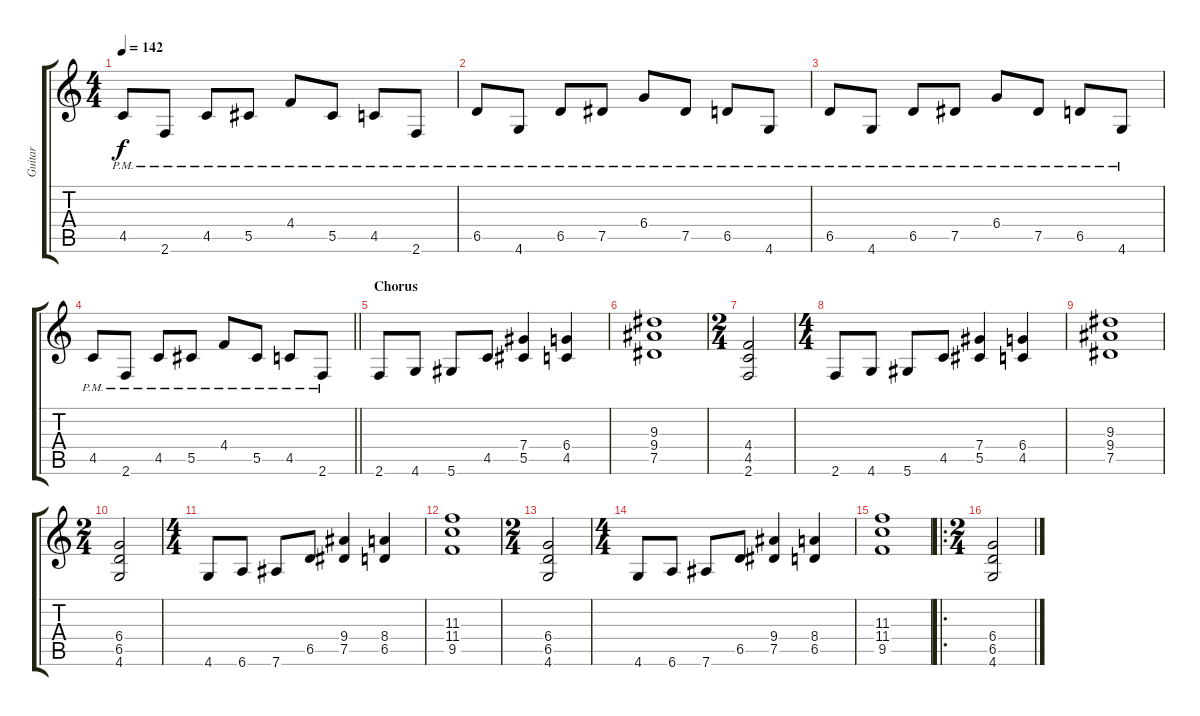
\track ("Guitar" "Guitar") {instrument distortionguitar}
\staff {score tabs}
\tuning (Eb4 Bb3 Gb3 Db3 Ab2 Eb2) {hide}
\ts (4 4)
\tempo 142
\clef g2
\ks c
4.5{pm}.8{dy f} 2.6{pm}.8 4.5{pm}.8 5.5{pm}.8 4.4{pm}.8 5.5{pm}.8 4.5{pm}.8 2.6{pm}.8 |
6.5{pm}.8 4.6{pm}.8 6.5{pm}.8 7.5{pm}.8 6.4{pm}.8 7.5{pm}.8 6.5{pm}.8 4.6{pm}.8 |
6.5{pm}.8 4.6{pm}.8 6.5{pm}.8 7.5{pm}.8 6.4{pm}.8 7.5{pm}.8 6.5{pm}.8 4.6{pm}.8 |
\barLineRight lightlight
4.5{pm}.8 2.6{pm}.8 4.5{pm}.8 5.5{pm}.8 4.4{pm}.8 5.5{pm}.8 4.5{pm}.8 2.6{pm}.8 |
\section ("" "Chorus")
2.6.8 4.6.8 5.6.8 4.5.8 (7.4 5.5).4 (6.4 4.5).4 |
(9.3 9.4 7.5).1 |
\ts (2 4)
(4.4 4.5 2.6).2 |
\ts (4 4)
2.6.8 4.6.8 5.6.8 4.5.8 (7.4 5.5).4 (6.4 4.5).4 |
(9.3 9.4 7.5).1 |
\ts (2 4)
(6.4 6.5 4.6).2 |
\ts (4 4)
4.6.8 6.6.8 7.6.8 6.5.8 (9.4 7.5).4 (8.4 6.5).4 |
(11.3 11.4 9.5).1 |
\ts (2 4)
(6.4 6.5 4.6).2 |
\ts (4 4)
4.6.8 6.6.8 7.6.8 6.5.8 (9.4 7.5).4 (8.4 6.5).4 |
(11.3 11.4 9.5).1 |
\ro
\ts (2 4)
(6.4 6.5 4.6).2
